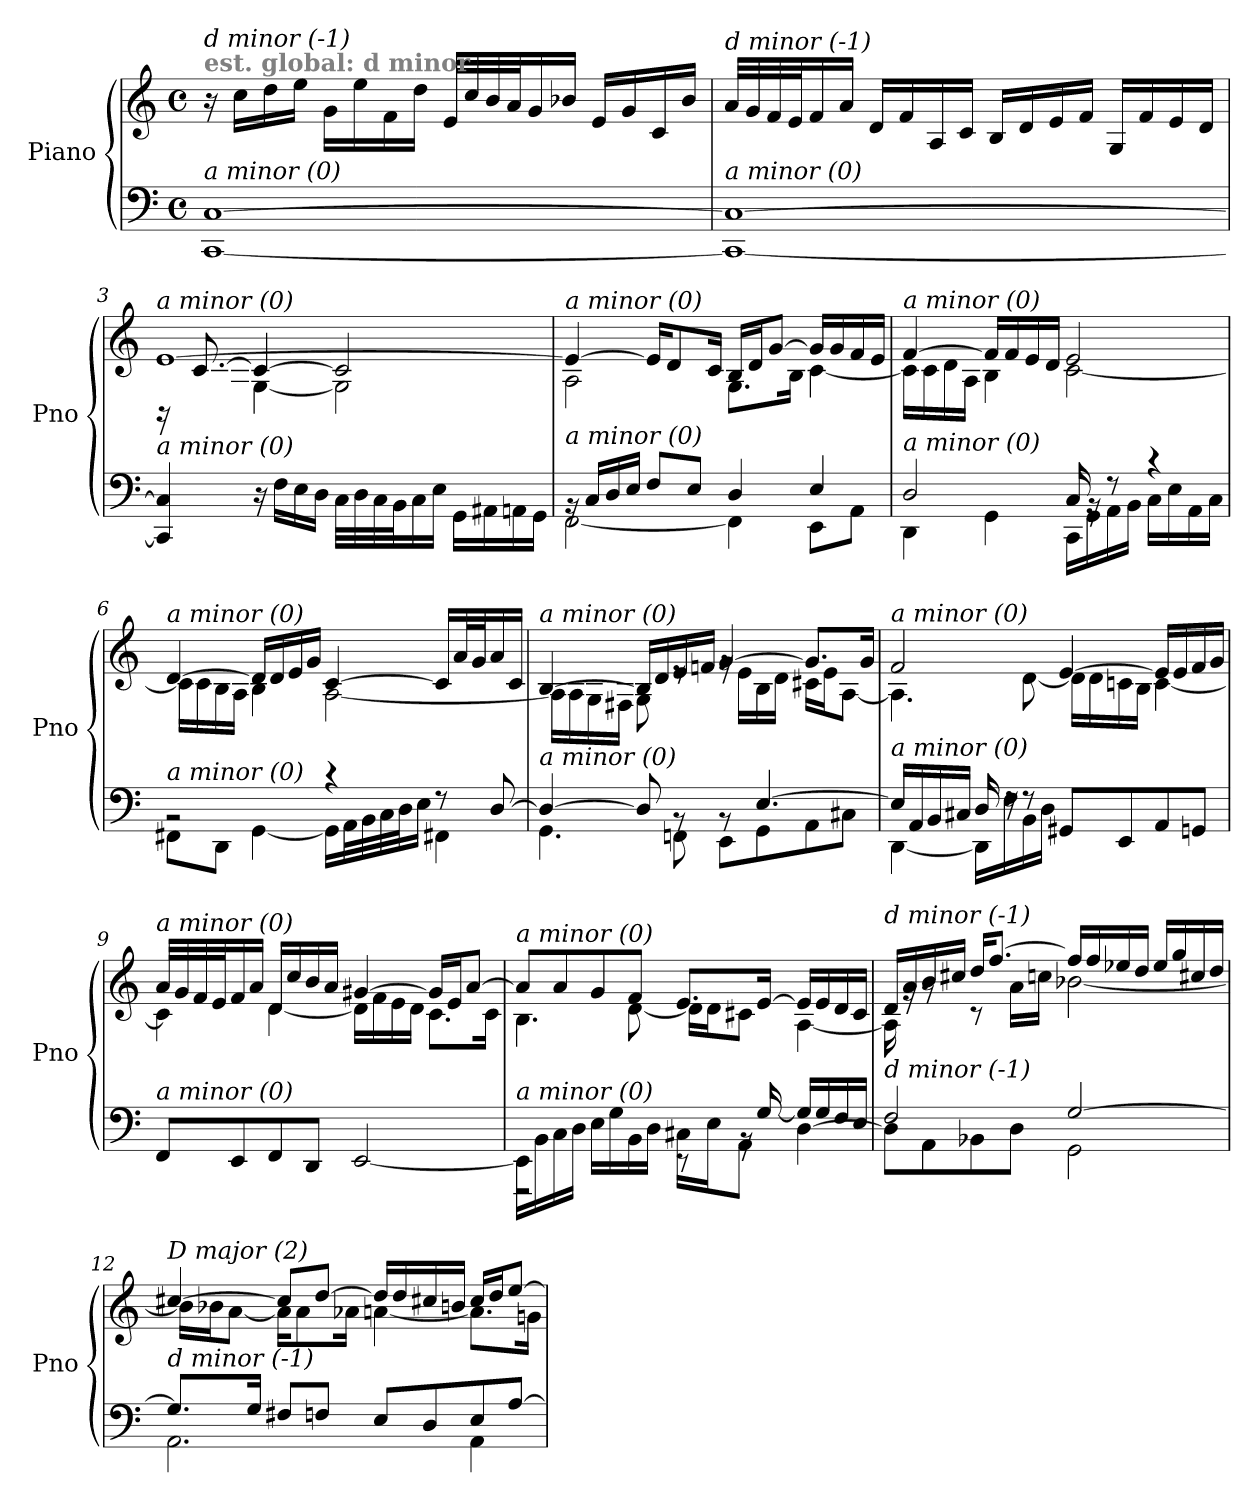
**kern	**kern
*part1	*part1
*staff2	*staff1
*I"Piano	*
*I'Pno	*
*clefF4	*clefG2
*k[]	*k[]
*M4/4	*M4/4
*met(c)	*met(c)
=1	=1
!	!LO:TX:a:B:color=#808080:t=est. global&colon; d minor
!	!LO:TX:i:t=d minor (-1)
!LO:TX:i:t=a minor (0)	!
[1CC [1C	16r
.	16cc\LL
.	16dd\
.	16ee\JJ
.	16g\LL
.	16ee\
.	16f\
.	16dd\JJ
.	32e/LLL
.	32cc/
.	32b/
.	32a/J
.	16g/
.	16b-X/JJ
.	16e/LL
.	16g/
.	16c/
.	16b-/JJ
=2	=2
!	!LO:TX:i:t=d minor (-1)
!LO:TX:i:t=a minor (0)	!
1CC_ 1C_	32a/LLL
.	32g/
.	32f/
.	32e/J
.	16f/
.	16a/JJ
.	16d/LL
.	16f/
.	16A/
.	16c/JJ
.	16B/LL
.	16d/
.	16e/
.	16f/JJ
.	16G/LL
.	16f/
.	16e/
.	16d/JJ
!!LO:LB:g=z
=3	=3
*^	*^
*	*	*	*^
!	!	!LO:TX:i:t=a minor (0)	!	!
!LO:TX:i:t=a minor (0)	!	!	!	!
16ryy	4CC/] 4C/]	[1e	16ryy	16rBB
2...ryy	.	.	16c\LLyy	[8.c/
.	.	.	16B\	.
.	.	.	16A\JJ	.
.	16r	.	[4G\	4c/_
.	16F\LL	.	.	.
.	16E\	.	.	.
.	16D\JJ	.	.	.
.	32C\LLL	.	2G\]	2c/]
.	32D\	.	.	.
.	32C\	.	.	.
.	32BB\J	.	.	.
.	16C\	.	.	.
.	16E\JJ	.	.	.
.	16GG\LL	.	.	.
.	16AA#Xi\	.	.	.
.	16AA\	.	.	.
.	16GG\JJ	.	.	.
*	*	*	*v	*v
=4	=4	=4	=4
!	!	!LO:TX:i:t=a minor (0)	!
!LO:TX:i:t=a minor (0)	!	!	!
16rBB	[2FF\	4e/_	2A\
16C/LL	.	.	.
16D/	.	.	.
16E/JJ	.	.	.
8F/L	.	16e/KL]	.
.	.	8d/	.
8E/J	.	.	.
.	.	16c/Jk	.
4D/	4FF\]	16B/LL	8.G\L
.	.	16d/J	.
.	.	[8g/J	.
.	.	.	16B\Jk
4E/	8EE\L	16g/LL]	[4c\
.	.	16g/	.
.	8AA\J	16f/	.
.	.	16e/JJ	.
=5	=5	=5	=5
!	!	!LO:TX:i:t=a minor (0)	!
!LO:TX:i:t=a minor (0)	!	!	!
2D/	4DD\	[4f/	16c\LL]
.	.	.	16c\
.	.	.	16d\
.	.	.	16A\JJ
.	4GG\	16f/LL]	4B\
.	.	16f/	.
.	.	16e/	.
.	.	16d/JJ	.
16C/	16CC\LL	2e/	[2c\
16rBB	16GG\	.	.
8r	16AA\	.	.
.	16BB\JJ	.	.
4r	16C\LL	.	.
.	16E\	.	.
.	16AA\	.	.
.	16C\JJ	.	.
!!LO:LB:g=z	!!
=6	=6	=6	=6
!	!	!LO:TX:i:t=a minor (0)	!
!LO:TX:i:t=a minor (0)	!	!	!
2rBB	8FF#X\L	[4d/	16c\LL]
.	.	.	16c\
.	8DD\J	.	16B\
.	.	.	16A\JJ
.	[4GG\	16d/LL]	4B\
.	.	16d/	.
.	.	16e/	.
.	.	16g/JJ	.
4r	16GG\LL]	[4c/	[2A\
.	32AA\L	.	.
.	32BB\	.	.
.	32C\	.	.
.	32D\J	.	.
.	16E\JJ	.	.
8r	4FF#X\	16c/LL]	.
.	.	32a/L	.
.	.	32g/J	.
[8D/	.	16a/	.
.	.	16c/JJ	.
=7	=7	=7	=7
!	!	!LO:TX:i:t=a minor (0)	!
!LO:TX:i:t=a minor (0)	!	!	!
4D/_	4.GG\	[4B/	16A\LL]
.	.	.	16A\
.	.	.	16G\
.	.	.	16F#X\JJ
8D/]	.	16B/LL]	8G\
.	.	16d/	.
8rBB	8FFn\	16e/	8re
.	.	16fn/JJ	.
8rBB	8EE\L	[4g/	16rg
.	.	.	16e\LL
[4.E/	8GG\	.	16B\
.	.	.	16d\JJ
.	8AA\	8.g/L]	16c#X\LL
.	.	.	16e\J
.	8C#X\J	.	[8A\J
.	.	16g/Jk	.
!!LO:LB:g=z
=8	=8	=8	=8
*	*	*	*^
!	!	!LO:TX:i:t=a minor (0)	!	!
!LO:TX:i:t=a minor (0)	!	!	!	!
16E/LL]	[4DD\	2f/	4.A\]	2ryy
16AA/	.	.	.	.
16BB/	.	.	.	.
16C#X/JJ	.	.	.	.
16D/	16DD\LL]	.	.	.
16rF	16F\	.	.	.
8rF	16BB\	.	[8d\	.
.	16D\JJ	.	.	.
8GG#X/L	2ryy	[4e/	16d\LL]	2ryy
.	.	.	16d\	.
8EE/	.	.	16cn\	.
.	.	.	16B\JJ	.
8AA/	.	16e/LL]	[4c\	.
.	.	16e/	.	.
8GGn/J	.	16f/	.	.
.	.	16g/JJ	.	.
*v	*v	*	*	*
*	*	*v	*v
=9	=9	=9
!	!LO:TX:i:t=a minor (0)	!
!LO:TX:i:t=a minor (0)	!	!
8FF/L	32a/LLL	4c\]
.	32g/	.
.	32f/	.
.	32e/J	.
8EE/	16f/	.
.	16a/JJ	.
8FF/	16d/LL	[4d\
.	16cc/	.
8DD/J	16b/	.
.	16a/JJ	.
[2EE/	[4g#X/	16d\LL]
.	.	16f\
.	.	16e\
.	.	16d\JJ
.	16g#/LL]	8.c\L
.	16e/J	.
.	[8a/J	.
.	.	16c\Jk
!!LO:LB:g=z	!!
=10	=10	=10
*^	*	*
!	!	!LO:TX:i:t=a minor (0)	!
!LO:TX:i:t=a minor (0)	!	!	!
16EE\LL]	2r	8a/L]	4.B\
16BB\	.	.	.
16C\	.	8a/	.
16D\JJ	.	.	.
16E\LL	.	8g/	.
16G\	.	.	.
16BB\	.	8f/J	[8d\
16D\JJ	.	.	.
16C#X\LL	8r	8.e/L	16d\LL]
16E\J	.	.	16d\J
8AA\J	16rBB	.	8c#X\J
.	[16G/	[16e/Jk	.
[4D\	16G/LL]	16e/LL]	[4A\
.	16G/	16e/	.
.	16F/	16d/	.
.	16E/JJ	16c#/JJ	.
=11	=11	=11	=11
!	!	!LO:TX:i:t=d minor (-1)	!
!LO:TX:i:t=d minor (-1)	!	!	!
8D\L]	2F/	16d/LL	16A\]
.	.	16a/	16rg
8AA\	.	16b/	8rg
.	.	16cc#X/JJ	.
8BB-X\	.	16dd/KL	8r
.	.	[8.ff/J	.
8D\J	.	.	16a\LL
.	.	.	16ccn\JJ
[2G/	2GG\	16ff/LL]	[2b-X\
.	.	16ff/	.
.	.	16ee-X/	.
.	.	16dd/JJ	.
.	.	16ee-/LL	.
.	.	16gg/	.
.	.	16cc#X/	.
.	.	16dd/JJ	.
!!LO:PB:g=z	!!
=12	=12	=12	=12
!	!	!LO:TX:i:t=D major (2)	!
!LO:TX:i:t=d minor (-1)	!	!	!
8.G/L]	2.AA\	[4cc#X/	16b-\LL]
.	.	.	16b-X\J
.	.	.	[8a\J
16G/Jk	.	.	.
8F#X/L	.	8cc#/L]	16a\KL]
.	.	.	8a\
8Fn/J	.	[8dd/J	.
.	.	.	16a-Xi\Jk
8E/L	.	16dd/LL]	[4a\
.	.	16dd/	.
8D/	.	16cc#X/	.
.	.	16bn/JJ	.
8E/	4AA\	16cc#/LL	8.a\L]
.	.	16dd/J	.
[8A/J	.	[8ee/J	.
.	.	.	16gn\Jk
*v	*v	*	*
*	*v	*v
=	=
*-	*-
